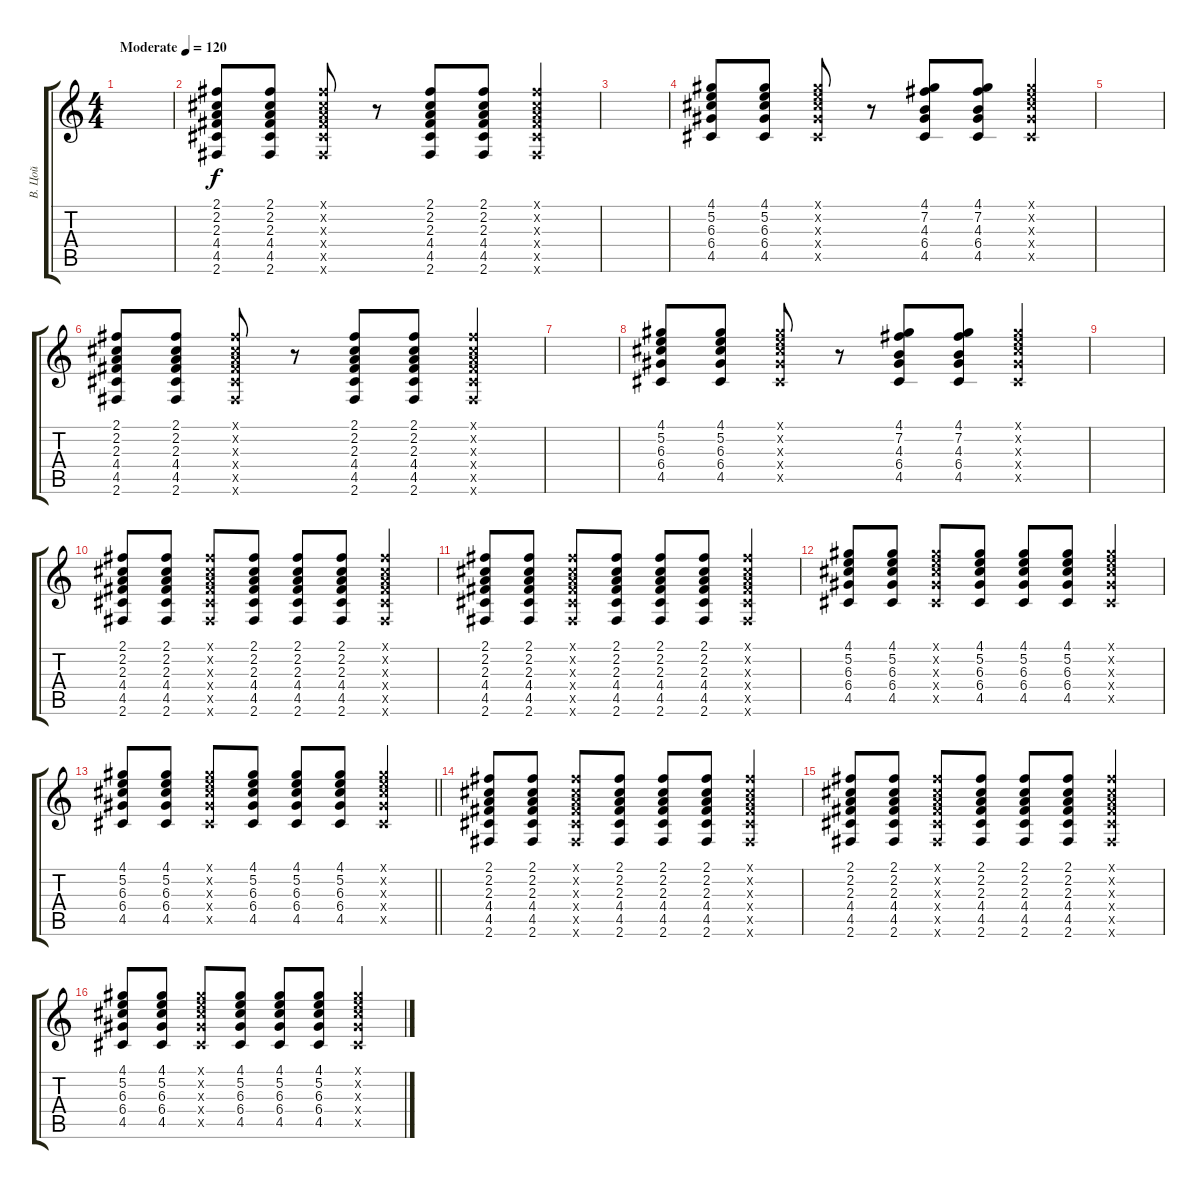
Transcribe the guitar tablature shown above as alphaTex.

\track ("В. Цой" "В. Цой") {instrument acousticguitarsteel}
\staff {score tabs}
\tuning (E4 B3 G3 D3 A2 E2) {hide}
\ts (4 4)
\tempo (120 "Moderate")
\clef g2
\ks c
|
(2.1 2.2 2.3 4.4 4.5 2.6).8 (2.1 2.2 2.3 4.4 4.5 2.6).8 (2.1{x} 2.2{x} 2.3{x} 4.4{x} 4.5{x} 2.6{x}).8 r.8 (2.1 2.2 2.3 4.4 4.5 2.6).8 (2.1 2.2 2.3 4.4 4.5 2.6).8 (2.1{x} 2.2{x} 2.3{x} 4.4{x} 4.5{x} 2.6{x}).4 |
|
(4.1 5.2 6.3 6.4 4.5).8 (4.1 5.2 6.3 6.4 4.5).8 (4.1{x} 5.2{x} 6.3{x} 6.4{x} 4.5{x}).8 r.8 (4.1 7.2 4.3 6.4 4.5).8 (4.1 7.2 4.3 6.4 4.5).8 (4.1{x} 5.2{x} 6.3{x} 6.4{x} 4.5{x}).4 |
|
(2.1 2.2 2.3 4.4 4.5 2.6).8 (2.1 2.2 2.3 4.4 4.5 2.6).8 (2.1{x} 2.2{x} 2.3{x} 4.4{x} 4.5{x} 2.6{x}).8 r.8 (2.1 2.2 2.3 4.4 4.5 2.6).8 (2.1 2.2 2.3 4.4 4.5 2.6).8 (2.1{x} 2.2{x} 2.3{x} 4.4{x} 4.5{x} 2.6{x}).4 |
|
(4.1 5.2 6.3 6.4 4.5).8 (4.1 5.2 6.3 6.4 4.5).8 (4.1{x} 5.2{x} 6.3{x} 6.4{x} 4.5{x}).8 r.8 (4.1 7.2 4.3 6.4 4.5).8 (4.1 7.2 4.3 6.4 4.5).8 (4.1{x} 5.2{x} 6.3{x} 6.4{x} 4.5{x}).4 |
|
(2.1 2.2 2.3 4.4 4.5 2.6).8 (2.1 2.2 2.3 4.4 4.5 2.6).8 (2.1{x} 2.2{x} 2.3{x} 4.4{x} 4.5{x} 2.6{x}).8 (2.1 2.2 2.3 4.4 4.5 2.6).8 (2.1 2.2 2.3 4.4 4.5 2.6).8 (2.1 2.2 2.3 4.4 4.5 2.6).8 (2.1{x} 2.2{x} 2.3{x} 4.4{x} 4.5{x} 2.6{x}).4 |
(2.1 2.2 2.3 4.4 4.5 2.6).8 (2.1 2.2 2.3 4.4 4.5 2.6).8 (2.1{x} 2.2{x} 2.3{x} 4.4{x} 4.5{x} 2.6{x}).8 (2.1 2.2 2.3 4.4 4.5 2.6).8 (2.1 2.2 2.3 4.4 4.5 2.6).8 (2.1 2.2 2.3 4.4 4.5 2.6).8 (2.1{x} 2.2{x} 2.3{x} 4.4{x} 4.5{x} 2.6{x}).4 |
(4.1 5.2 6.3 6.4 4.5).8 (4.1 5.2 6.3 6.4 4.5).8 (4.1{x} 5.2{x} 6.3{x} 6.4{x} 4.5{x}).8 (4.1 5.2 6.3 6.4 4.5).8 (4.1 5.2 6.3 6.4 4.5).8 (4.1 5.2 6.3 6.4 4.5).8 (4.1{x} 5.2{x} 6.3{x} 6.4{x} 4.5{x}).4 |
\barLineRight lightlight
(4.1 5.2 6.3 6.4 4.5).8 (4.1 5.2 6.3 6.4 4.5).8 (4.1{x} 5.2{x} 6.3{x} 6.4{x} 4.5{x}).8 (4.1 5.2 6.3 6.4 4.5).8 (4.1 5.2 6.3 6.4 4.5).8 (4.1 5.2 6.3 6.4 4.5).8 (4.1{x} 5.2{x} 6.3{x} 6.4{x} 4.5{x}).4 |
(2.1 2.2 2.3 4.4 4.5 2.6).8 (2.1 2.2 2.3 4.4 4.5 2.6).8 (2.1{x} 2.2{x} 2.3{x} 4.4{x} 4.5{x} 2.6{x}).8 (2.1 2.2 2.3 4.4 4.5 2.6).8 (2.1 2.2 2.3 4.4 4.5 2.6).8 (2.1 2.2 2.3 4.4 4.5 2.6).8 (2.1{x} 2.2{x} 2.3{x} 4.4{x} 4.5{x} 2.6{x}).4 |
(2.1 2.2 2.3 4.4 4.5 2.6).8 (2.1 2.2 2.3 4.4 4.5 2.6).8 (2.1{x} 2.2{x} 2.3{x} 4.4{x} 4.5{x} 2.6{x}).8 (2.1 2.2 2.3 4.4 4.5 2.6).8 (2.1 2.2 2.3 4.4 4.5 2.6).8 (2.1 2.2 2.3 4.4 4.5 2.6).8 (2.1{x} 2.2{x} 2.3{x} 4.4{x} 4.5{x} 2.6{x}).4 |
(4.1 5.2 6.3 6.4 4.5).8 (4.1 5.2 6.3 6.4 4.5).8 (4.1{x} 5.2{x} 6.3{x} 6.4{x} 4.5{x}).8 (4.1 5.2 6.3 6.4 4.5).8 (4.1 5.2 6.3 6.4 4.5).8 (4.1 5.2 6.3 6.4 4.5).8 (4.1{x} 5.2{x} 6.3{x} 6.4{x} 4.5{x}).4
